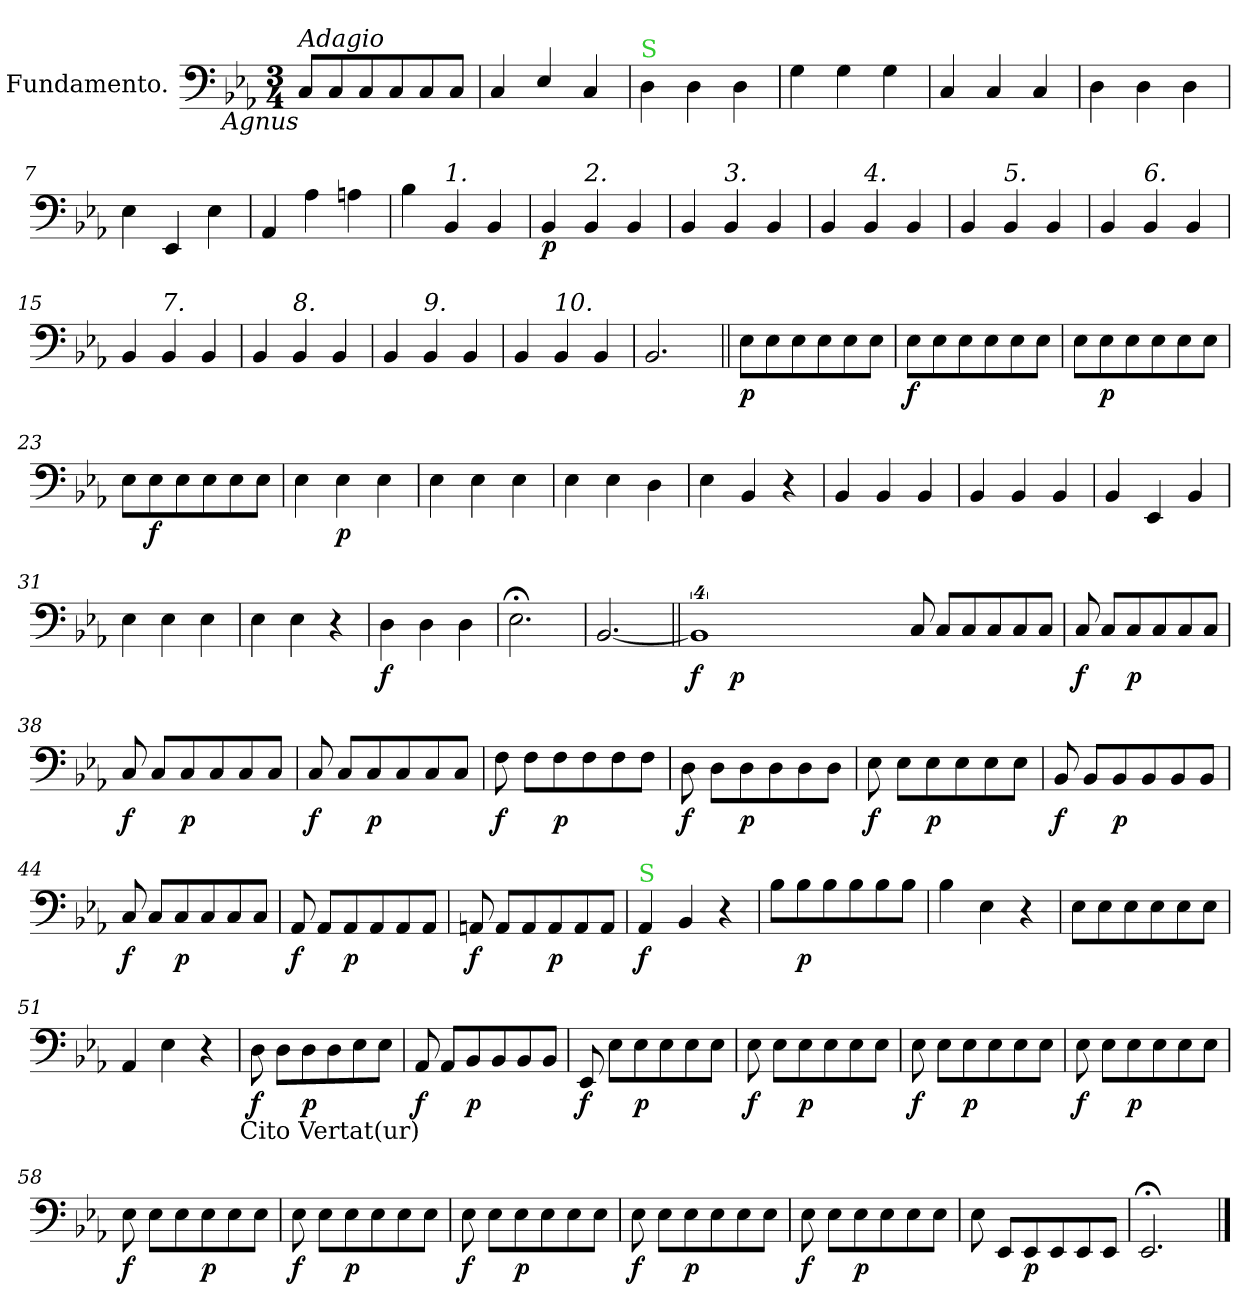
**kern	**dynam
*part1	*part1
*staff1	*staff1
*I"Fundamento.	*
*clefF4	*
*k[b-e-a-]	*
*E-:	*
*M3/4	*
=1	=1
!LO:TX:a:i:t=Adagio	!
!LO:TX:b:i:rj:t=Agnus	!
8C/L	.
8C/	.
8C/	.
8C/	.
8C/	.
8C/J	.
=2	=2
4C/	.
4E-/	.
4C/	.
=3	=3
!LO:TX:a:color=limegreen:t=S	!
4D\	.
4D\	.
4D\	.
=4	=4
4G\	.
4G\	.
4G\	.
=5	=5
4C/	.
4C/	.
4C/	.
=6	=6
4D\	.
4D\	.
4D\	.
=7	=7
4E-\	.
4EE-/	.
4E-\	.
=8	=8
4AA-/	.
4A-\	.
4An\	.
=9	=9
4B-\	.
!LO:TX:a:i:t=1.	!
4BB-/	.
4BB-/	.
=10	=10
!	!LO:DY:b
4BB-/	p
!LO:TX:a:i:t=2.	!
4BB-/	.
4BB-/	.
=11	=11
4BB-/	.
!LO:TX:a:i:t=3.	!
4BB-/	.
4BB-/	.
=12	=12
4BB-/	.
!LO:TX:a:i:t=4.	!
4BB-/	.
4BB-/	.
=13	=13
4BB-/	.
!LO:TX:a:i:t=5.	!
4BB-/	.
4BB-/	.
=14	=14
4BB-/	.
!LO:TX:a:i:t=6.	!
4BB-/	.
4BB-/	.
=15	=15
4BB-/	.
!LO:TX:a:i:t=7.	!
4BB-/	.
4BB-/	.
=16	=16
4BB-/	.
!LO:TX:a:i:t=8.	!
4BB-/	.
4BB-/	.
=17	=17
4BB-/	.
!LO:TX:a:i:t=9.	!
4BB-/	.
4BB-/	.
=18	=18
4BB-/	.
!LO:TX:a:i:t=10.	!
4BB-/	.
4BB-/	.
=19	=19
2.BB-/	.
=20||	=20||
!	!LO:DY:b
8E-\L	p
8E-\	.
8E-\	.
8E-\	.
8E-\	.
8E-\J	.
=21	=21
!	!LO:DY:b
8E-\L	f
8E-\	.
8E-\	.
8E-\	.
8E-\	.
8E-\J	.
=22	=22
8E-\L	.
!	!LO:DY:b
8E-\	p
8E-\	.
8E-\	.
8E-\	.
8E-\J	.
=23	=23
8E-\L	.
!	!LO:DY:b
8E-\	f
8E-\	.
8E-\	.
8E-\	.
8E-\J	.
=24	=24
4E-\	.
!	!LO:DY:b
4E-\	p
4E-\	.
=25	=25
4E-\	.
4E-\	.
4E-\	.
=26	=26
4E-\	.
4E-\	.
4D\	.
=27	=27
4E-\	.
4BB-/	.
4r	.
=28	=28
4BB-/	.
4BB-/	.
4BB-/	.
=29	=29
4BB-/	.
4BB-/	.
4BB-/	.
=30	=30
4BB-/	.
4EE-/	.
4BB-/	.
=31	=31
4E-\	.
4E-\	.
4E-\	.
=32	=32
4E-\	.
4E-\	.
4r	.
=33	=33
!	!LO:DY:b
4D\	f
4D\	.
4D\	.
=34	=34
2.E-;<\	.
=35	=35
[2.BB-/	.
=36||	=36||
!	!LO:DY:b
*^	*
4%9BB-/]	4ryy	f
!	!	!LO:DY:b
.	1ryy	p
.	1..ryy	.
8C/	.	.
8C/L	.	.
8C/	.	.
8C/	.	.
8C/	.	.
8C/J	.	.
=37	=37	=37
!	!	!LO:DY:b
*v	*v	*
8C/	f
8C/L	.
!	!LO:DY:b
8C/	p
8C/	.
8C/	.
8C/J	.
=38	=38
!	!LO:DY:b
8C/	f
8C/L	.
!	!LO:DY:b
8C/	p
8C/	.
8C/	.
8C/J	.
=39	=39
!	!LO:DY:b
8C/	f
8C/L	.
!	!LO:DY:b
8C/	p
8C/	.
8C/	.
8C/J	.
=40	=40
!	!LO:DY:b
8F\	f
8F\L	.
!	!LO:DY:b
8F\	p
8F\	.
8F\	.
8F\J	.
=41	=41
!	!LO:DY:b
8D\	f
8D\L	.
!	!LO:DY:b
8D\	p
8D\	.
8D\	.
8D\J	.
=42	=42
!	!LO:DY:b
8E-\	f
8E-\L	.
!	!LO:DY:b
8E-\	p
8E-\	.
8E-\	.
8E-\J	.
=43	=43
!	!LO:DY:b
8BB-/	f
8BB-/L	.
!	!LO:DY:b
8BB-/	p
8BB-/	.
8BB-/	.
8BB-/J	.
=44	=44
!	!LO:DY:b
8C/	f
8C/L	.
!	!LO:DY:b
8C/	p
8C/	.
8C/	.
8C/J	.
=45	=45
!	!LO:DY:b
8AA-/	f
8AA-/L	.
!	!LO:DY:b
8AA-/	p
8AA-/	.
8AA-/	.
8AA-/J	.
=46	=46
!	!LO:DY:b
8AAn/	f
8AA/L	.
8AA/	.
!	!LO:DY:b
8AA/	p
8AA/	.
8AA/J	.
=47	=47
!LO:TX:a:color=limegreen:t=S	!
!	!LO:DY:b
4AA-/	f
4BB-/	.
4r	.
=48	=48
8B-\L	.
!	!LO:DY:b
8B-\	p
8B-\	.
8B-\	.
8B-\	.
8B-\J	.
=49	=49
4B-\	.
4E-\	.
4r	.
=50	=50
8E-\L	.
8E-\	.
8E-\	.
8E-\	.
8E-\	.
8E-\J	.
=51	=51
4AA-/	.
4E-\	.
4r	.
!LO:TX:b:t=Cito Vertat(ur)	!
=52	=52
!	!LO:DY:b
8D\	f
8D\L	.
!	!LO:DY:b
8D\	p
8D\	.
8E-\	.
8E-\J	.
=53	=53
!	!LO:DY:b
8AA-/	f
8AA-/L	.
!	!LO:DY:b
8BB-/	p
8BB-/	.
8BB-/	.
8BB-/J	.
=54	=54
!	!LO:DY:b
8EE-/	f
8E-\L	.
!	!LO:DY:b
8E-\	p
8E-\	.
8E-\	.
8E-\J	.
=55	=55
!	!LO:DY:b
8E-\	f
8E-\L	.
!	!LO:DY:b
8E-\	p
8E-\	.
8E-\	.
8E-\J	.
=56	=56
!	!LO:DY:b
8E-\	f
8E-\L	.
!	!LO:DY:b
8E-\	p
8E-\	.
8E-\	.
8E-\J	.
=57	=57
!	!LO:DY:b
8E-\	f
8E-\L	.
!	!LO:DY:b
8E-\	p
8E-\	.
8E-\	.
8E-\J	.
=58	=58
!	!LO:DY:b
8E-\	f
8E-\L	.
8E-\	.
!	!LO:DY:b
8E-\	p
8E-\	.
8E-\J	.
=59	=59
!	!LO:DY:b
8E-\	f
8E-\L	.
!	!LO:DY:b
8E-\	p
8E-\	.
8E-\	.
8E-\J	.
=60	=60
!	!LO:DY:b
8E-\	f
8E-\L	.
!	!LO:DY:b
8E-\	p
8E-\	.
8E-\	.
8E-\J	.
=61	=61
!	!LO:DY:b
8E-\	f
8E-\L	.
!	!LO:DY:b
8E-\	p
8E-\	.
8E-\	.
8E-\J	.
=62	=62
!	!LO:DY:b
8E-\	f
8E-\L	.
!	!LO:DY:b
8E-\	p
8E-\	.
8E-\	.
8E-\J	.
=63	=63
8E-\	.
8EE-/L	.
!	!LO:DY:b
8EE-/	p
8EE-/	.
8EE-/	.
8EE-/J	.
=64	=64
2.EE-;</	.
==	==
*-	*-
